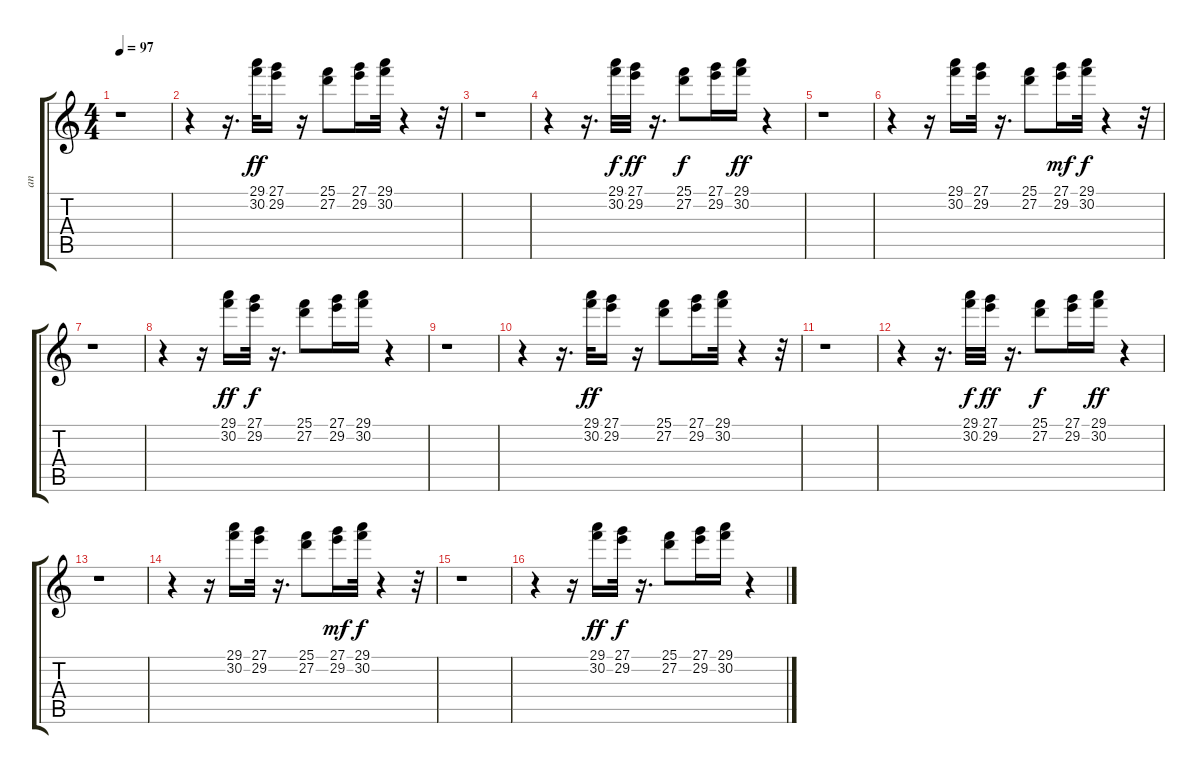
\track ("an" "an") {instrument drawbarorgan}
\staff {score tabs}
\tuning (E4 B3 G3 D3 A2 E2) {hide}
\ts (4 4)
\tempo 97
\clef g2
\ks c
r.1{dy f} |
r.4 r.16{d} (29.1 30.2).32{dy ff} (27.1 29.2).16 r.16 (25.1 27.2).8 (27.1 29.2).16 (29.1 30.2).32 r.4 r.32 |
r.1 |
r.4 r.16{d} (29.1 30.2).32{dy f} (27.1 29.2).32{dy ff} r.16{d} (25.1 27.2).8{dy f} (27.1 29.2).16 (29.1 30.2).16{dy ff} r.4 |
r.1 |
r.4 r.16 (29.1 30.2).16 (27.1 29.2).32 r.16{d} (25.1 27.2).8 (27.1 29.2).16{dy mf} (29.1 30.2).32{dy f} r.4 r.32 |
r.1 |
r.4 r.16 (29.1 30.2).16{dy ff} (27.1 29.2).32{dy f} r.16{d} (25.1 27.2).8 (27.1 29.2).16 (29.1 30.2).16 r.4 |
r.1 |
r.4 r.16{d} (29.1 30.2).32{dy ff} (27.1 29.2).16 r.16 (25.1 27.2).8 (27.1 29.2).16 (29.1 30.2).32 r.4 r.32 |
r.1 |
r.4 r.16{d} (29.1 30.2).32{dy f} (27.1 29.2).32{dy ff} r.16{d} (25.1 27.2).8{dy f} (27.1 29.2).16 (29.1 30.2).16{dy ff} r.4 |
r.1 |
r.4 r.16 (29.1 30.2).16 (27.1 29.2).32 r.16{d} (25.1 27.2).8 (27.1 29.2).16{dy mf} (29.1 30.2).32{dy f} r.4 r.32 |
r.1 |
r.4 r.16 (29.1 30.2).16{dy ff} (27.1 29.2).32{dy f} r.16{d} (25.1 27.2).8 (27.1 29.2).16 (29.1 30.2).16 r.4
